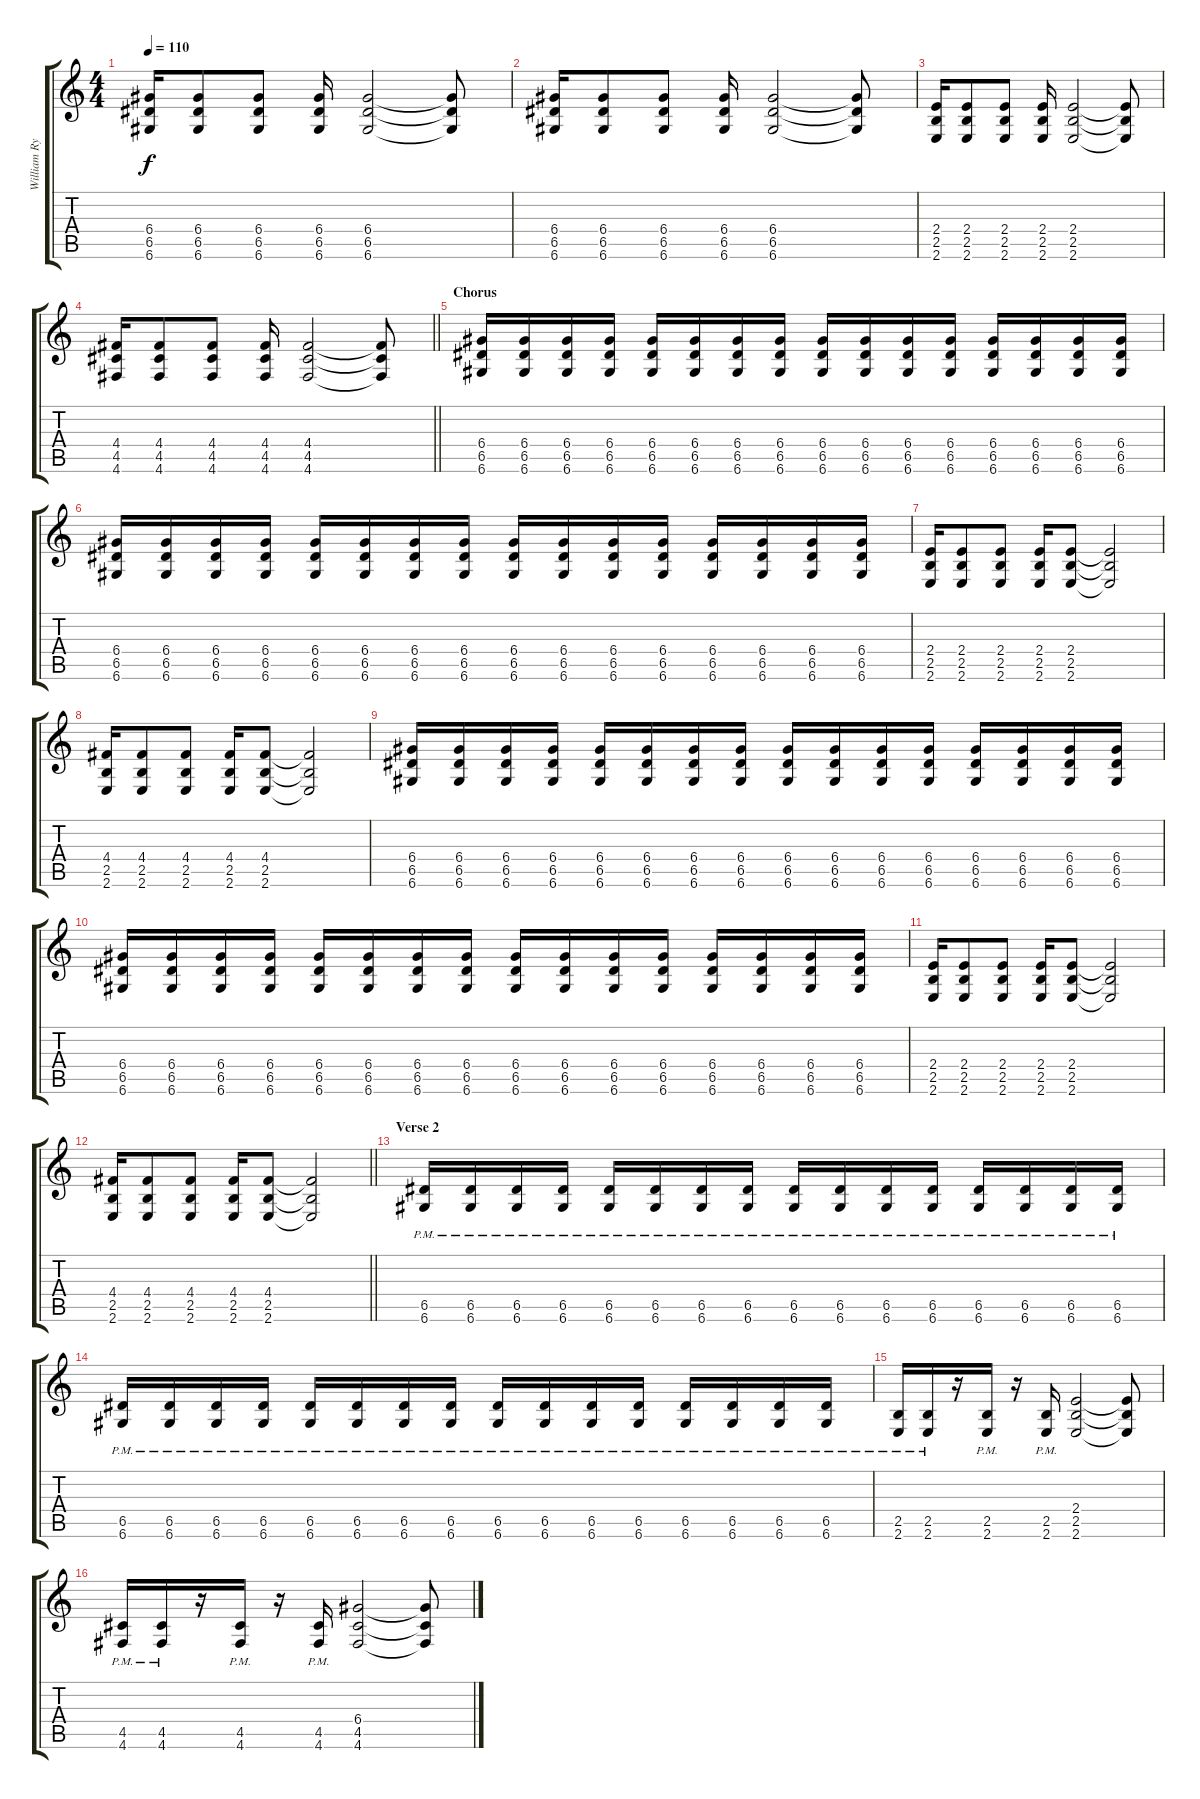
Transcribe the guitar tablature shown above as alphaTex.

\track ("William Rythem" "William Ry") {instrument distortionguitar}
\staff {score tabs}
\tuning (E4 B3 G3 D3 A2 D2) {hide}
\ts (4 4)
\tempo 110
\clef g2
\ks c
(6.4 6.5 6.6).16{dy f} (6.4 6.5 6.6).8 (6.4 6.5 6.6).8 (6.4 6.5 6.6).16 (6.4 6.5 6.6).2 (6.4{t} 6.5{t} 6.6{t}).8 |
(6.4 6.5 6.6).16 (6.4 6.5 6.6).8 (6.4 6.5 6.6).8 (6.4 6.5 6.6).16 (6.4 6.5 6.6).2 (6.4{t} 6.5{t} 6.6{t}).8 |
(2.4 2.5 2.6).16 (2.4 2.5 2.6).8 (2.4 2.5 2.6).8 (2.4 2.5 2.6).16 (2.4 2.5 2.6).2 (2.4{t} 2.5{t} 2.6{t}).8 |
\barLineRight lightlight
(4.4 4.5 4.6).16 (4.4 4.5 4.6).8 (4.4 4.5 4.6).8 (4.4 4.5 4.6).16 (4.4 4.5 4.6).2 (4.4{t} 4.5{t} 4.6{t}).8 |
\section ("" "Chorus")
(6.4 6.5 6.6).16 (6.4 6.5 6.6).16 (6.4 6.5 6.6).16 (6.4 6.5 6.6).16 (6.4 6.5 6.6).16 (6.4 6.5 6.6).16 (6.4 6.5 6.6).16 (6.4 6.5 6.6).16 (6.4 6.5 6.6).16 (6.4 6.5 6.6).16 (6.4 6.5 6.6).16 (6.4 6.5 6.6).16 (6.4 6.5 6.6).16 (6.4 6.5 6.6).16 (6.4 6.5 6.6).16 (6.4 6.5 6.6).16 |
(6.4 6.5 6.6).16 (6.4 6.5 6.6).16 (6.4 6.5 6.6).16 (6.4 6.5 6.6).16 (6.4 6.5 6.6).16 (6.4 6.5 6.6).16 (6.4 6.5 6.6).16 (6.4 6.5 6.6).16 (6.4 6.5 6.6).16 (6.4 6.5 6.6).16 (6.4 6.5 6.6).16 (6.4 6.5 6.6).16 (6.4 6.5 6.6).16 (6.4 6.5 6.6).16 (6.4 6.5 6.6).16 (6.4 6.5 6.6).16 |
(2.4 2.5 2.6).16 (2.4 2.5 2.6).8 (2.4 2.5 2.6).8 (2.4 2.5 2.6).16 (2.4 2.5 2.6).8 (2.4{t} 2.5{t} 2.6{t}).2 |
(4.4 2.5 2.6).16 (4.4 2.5 2.6).8 (4.4 2.5 2.6).8 (4.4 2.5 2.6).16 (4.4 2.5 2.6).8 (4.4{t} 2.5{t} 2.6{t}).2 |
(6.4 6.5 6.6).16 (6.4 6.5 6.6).16 (6.4 6.5 6.6).16 (6.4 6.5 6.6).16 (6.4 6.5 6.6).16 (6.4 6.5 6.6).16 (6.4 6.5 6.6).16 (6.4 6.5 6.6).16 (6.4 6.5 6.6).16 (6.4 6.5 6.6).16 (6.4 6.5 6.6).16 (6.4 6.5 6.6).16 (6.4 6.5 6.6).16 (6.4 6.5 6.6).16 (6.4 6.5 6.6).16 (6.4 6.5 6.6).16 |
(6.4 6.5 6.6).16 (6.4 6.5 6.6).16 (6.4 6.5 6.6).16 (6.4 6.5 6.6).16 (6.4 6.5 6.6).16 (6.4 6.5 6.6).16 (6.4 6.5 6.6).16 (6.4 6.5 6.6).16 (6.4 6.5 6.6).16 (6.4 6.5 6.6).16 (6.4 6.5 6.6).16 (6.4 6.5 6.6).16 (6.4 6.5 6.6).16 (6.4 6.5 6.6).16 (6.4 6.5 6.6).16 (6.4 6.5 6.6).16 |
(2.4 2.5 2.6).16 (2.4 2.5 2.6).8 (2.4 2.5 2.6).8 (2.4 2.5 2.6).16 (2.4 2.5 2.6).8 (2.4{t} 2.5{t} 2.6{t}).2 |
\barLineRight lightlight
(4.4 2.5 2.6).16 (4.4 2.5 2.6).8 (4.4 2.5 2.6).8 (4.4 2.5 2.6).16 (4.4 2.5 2.6).8 (4.4{t} 2.5{t} 2.6{t}).2 |
\section ("" "Verse 2")
(6.5{pm} 6.6{pm}).16 (6.5{pm} 6.6{pm}).16 (6.5{pm} 6.6{pm}).16 (6.5{pm} 6.6{pm}).16 (6.5{pm} 6.6{pm}).16 (6.5{pm} 6.6{pm}).16 (6.5{pm} 6.6{pm}).16 (6.5{pm} 6.6{pm}).16 (6.5{pm} 6.6{pm}).16 (6.5{pm} 6.6{pm}).16 (6.5{pm} 6.6{pm}).16 (6.5{pm} 6.6{pm}).16 (6.5{pm} 6.6{pm}).16 (6.5{pm} 6.6{pm}).16 (6.5{pm} 6.6{pm}).16 (6.5{pm} 6.6{pm}).16 |
(6.5{pm} 6.6{pm}).16 (6.5{pm} 6.6{pm}).16 (6.5{pm} 6.6{pm}).16 (6.5{pm} 6.6{pm}).16 (6.5{pm} 6.6{pm}).16 (6.5{pm} 6.6{pm}).16 (6.5{pm} 6.6{pm}).16 (6.5{pm} 6.6{pm}).16 (6.5{pm} 6.6{pm}).16 (6.5{pm} 6.6{pm}).16 (6.5{pm} 6.6{pm}).16 (6.5{pm} 6.6{pm}).16 (6.5{pm} 6.6{pm}).16 (6.5{pm} 6.6{pm}).16 (6.5{pm} 6.6{pm}).16 (6.5{pm} 6.6{pm}).16 |
(2.5{pm} 2.6{pm}).16 (2.5{pm} 2.6{pm}).16 r.16 (2.5{pm} 2.6{pm}).16 r.16 (2.5{pm} 2.6{pm}).16 (2.4 2.5 2.6).2 (2.4{t} 2.5{t} 2.6{t}).8 |
(4.5{pm} 4.6{pm}).16 (4.5{pm} 4.6{pm}).16 r.16 (4.5{pm} 4.6{pm}).16 r.16 (4.5{pm} 4.6{pm}).16 (6.4 4.5 4.6).2 (6.4{t} 4.5{t} 4.6{t}).8
